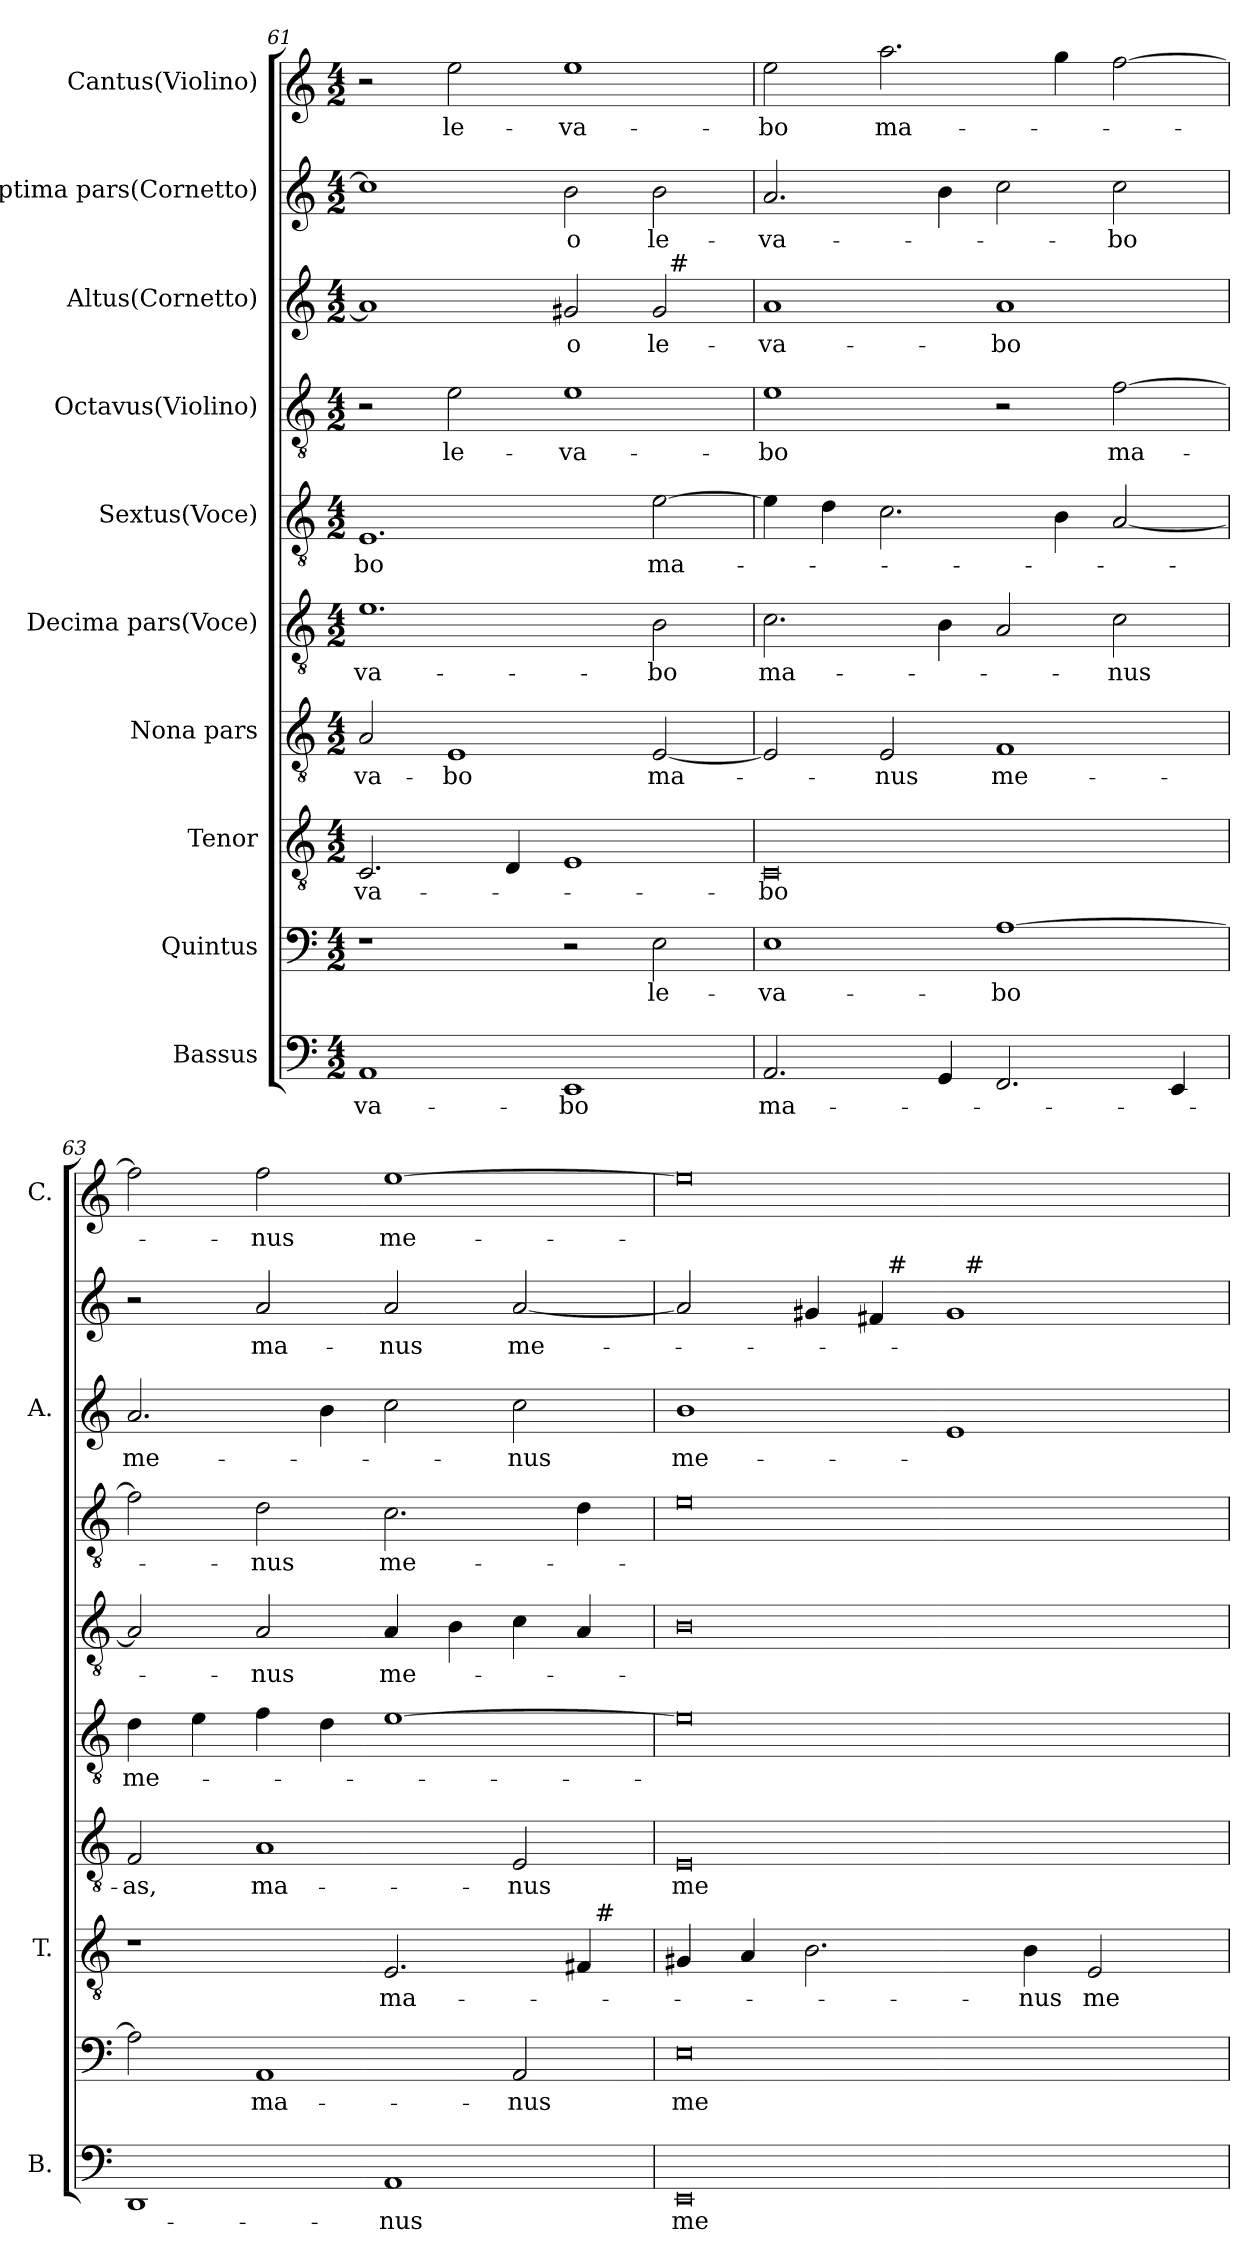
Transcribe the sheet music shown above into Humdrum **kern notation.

**kern	**text	**kern	**text	**kern	**text	**kern	**text	**kern	**text	**kern	**text	**kern	**text	**kern	**text	**kern	**text	**kern	**text
*part10	*part10	*part9	*part9	*part8	*part8	*part7	*part7	*part6	*part6	*part5	*part5	*part4	*part4	*part3	*part3	*part2	*part2	*part1	*part1
*staff10	*staff10	*staff9	*staff9	*staff8	*staff8	*staff7	*staff7	*staff6	*staff6	*staff5	*staff5	*staff4	*staff4	*staff3	*staff3	*staff2	*staff2	*staff1	*staff1
*I"Bassus	*	*I"Quintus	*	*I"Tenor	*	*I"Nona pars	*	*I"Decima pars(Voce)	*	*I"Sextus(Voce)	*	*I"Octavus(Violino)	*	*I"Altus(Cornetto)	*	*I"Septima pars(Cornetto)	*	*I"Cantus(Violino)	*
*I'B.	*	*	*	*I'T.	*	*	*	*	*	*	*	*	*	*I'A.	*	*	*	*I'C.	*
!!LO:PB:g=z
*clefF4	*	*clefF4	*	*clefGv2	*	*clefGv2	*	*clefGv2	*	*clefGv2	*	*clefGv2	*	*clefG2	*	*clefG2	*	*clefG2	*
*	*	*	*	*ITrd7c12	*	*ITrd7c12	*	*ITrd7c12	*	*ITrd7c12	*	*ITrd7c12	*	*	*	*	*	*	*
*k[]	*	*k[]	*	*k[]	*	*k[]	*	*k[]	*	*k[]	*	*k[]	*	*k[]	*	*k[]	*	*k[]	*
*a:	*	*a:	*	*a:	*	*a:	*	*a:	*	*a:	*	*a:	*	*a:	*	*a:	*	*a:	*
*M4/2	*	*M4/2	*	*M4/2	*	*M4/2	*	*M4/2	*	*M4/2	*	*M4/2	*	*M4/2	*	*M4/2	*	*M4/2	*
=61	=61	=61	=61	=61	=61	=61	=61	=61	=61	=61	=61	=61	=61	=61	=61	=61	=61	=61	=61
!	!LO:LY:b	!	!	!	!LO:LY:b	!	!LO:LY:b	!	!LO:LY:b	!	!LO:LY:b	!	!	!	!	!	!	!	!
*	*	*	*	*	*	*	*	*	*	*	*	*	*	*^	*	*	*	*	*
1AA	-va-	1r	.	2.CC/	-va-	2AA/	-va-	1.E	-va-	1.EE	-bo	2r	.	1a]	1ryy	.	1cc]	.	2r	.
!	!	!	!	!	!	!	!LO:LY:b	!	!	!	!	!	!LO:LY:b	!	!	!	!	!	!	!LO:LY:b
.	.	.	.	.	.	1EE	-bo	.	.	.	.	2E\	le-	.	.	.	.	.	2ee\	le-
.	.	.	.	4DD/	.	.	.	.	.	.	.	.	.	.	.	.	.	.	.	.
!	!LO:LY:b	!	!	!	!	!	!	!	!	!	!	!	!LO:LY:b	!	!	!LO:LY:b	!	!LO:LY:b	!	!LO:LY:b
1EE	-bo	2r	.	1EE	.	.	.	.	.	.	.	1E	-va-	2g#X/	2ryy	-o	2b\	-o	1ee	-va-
!	!	!	!LO:LY:b	!	!	!	!LO:LY:b	!	!LO:LY:b	!	!LO:LY:b	!	!	!	!	!LO:LY:b	!	!LO:LY:b	!	!
.	.	2E\	le-	.	.	[<2EE/	ma-	2BB\	-bo	[>2E\	ma-	.	.	2g#/	32ryy	le-	2b\	le-	.	.
!	!	!	!	!	!	!	!	!	!	!	!	!	!	!	!LO:TX:a:t=#	!	!	!	!	!
.	.	.	.	.	.	.	.	.	.	.	.	.	.	.	4...ryy	.	.	.	.	.
=62	=62	=62	=62	=62	=62	=62	=62	=62	=62	=62	=62	=62	=62	=62	=62	=62	=62	=62	=62	=62
!	!LO:LY:b	!	!LO:LY:b	!	!LO:LY:b	!	!	!	!LO:LY:b	!	!	!	!LO:LY:b	!	!	!LO:LY:b	!	!LO:LY:b	!	!LO:LY:b
*	*	*	*	*	*	*	*	*	*	*	*	*	*	*v	*v	*	*	*	*	*
2.AA/	ma-	1E	-va-	0CC	-bo	2EE/]	.	2.C\	ma-	4E\]	.	1E	-bo	1a	-va-	2.a/	-va-	2ee\	-bo
.	.	.	.	.	.	.	.	.	.	4D\	.	.	.	.	.	.	.	.	.
!	!	!	!	!	!	!	!LO:LY:b	!	!	!	!	!	!	!	!	!	!	!	!LO:LY:b
.	.	.	.	.	.	2EE/	-nus	.	.	2.C\	.	.	.	.	.	.	.	2.aa\	ma-
4GG/	.	.	.	.	.	.	.	4BB\	.	.	.	.	.	.	.	4b\	.	.	.
!	!	!	!LO:LY:b	!	!	!	!LO:LY:b	!	!	!	!	!	!	!	!LO:LY:b	!	!	!	!
2.FF/	.	[>1A	-bo	.	.	1FF	me-	2AA/	.	.	.	2r	.	1a	-bo	2cc\	.	.	.
.	.	.	.	.	.	.	.	.	.	4BB\	.	.	.	.	.	.	.	4gg\	.
!	!	!	!	!	!	!	!	!	!LO:LY:b	!	!	!	!LO:LY:b	!	!	!	!LO:LY:b	!	!
.	.	.	.	.	.	.	.	2C\	-nus	[<2AA/	.	[>2F\	ma-	.	.	2cc\	-bo	[>2ff\	.
4EE/	.	.	.	.	.	.	.	.	.	.	.	.	.	.	.	.	.	.	.
=63	=63	=63	=63	=63	=63	=63	=63	=63	=63	=63	=63	=63	=63	=63	=63	=63	=63	=63	=63
!	!	!	!	!	!	!	!LO:LY:b	!	!LO:LY:b	!	!	!	!	!	!LO:LY:b	!	!	!	!
*	*	*	*	*^	*	*	*	*	*	*	*	*	*	*	*	*	*	*	*
1DD	.	2A\]	.	1r	1ryy	.	2FF/	-as,	4D\	me-	2AA/]	.	2F\]	.	2.a/	me-	2r	.	2ff\]	.
.	.	.	.	.	.	.	.	.	4E\	.	.	.	.	.	.	.	.	.	.	.
!	!	!	!LO:LY:b	!	!	!	!	!LO:LY:b	!	!	!	!LO:LY:b	!	!LO:LY:b	!	!	!	!LO:LY:b	!	!LO:LY:b
.	.	1AA	ma-	.	.	.	1AA	ma-	4F\	.	2AA/	-nus	2D\	-nus	.	.	2a/	ma-	2ff\	-nus
.	.	.	.	.	.	.	.	.	4D\	.	.	.	.	.	4b\	.	.	.	.	.
!	!LO:LY:b	!	!	!	!	!LO:LY:b	!	!	!	!	!	!LO:LY:b	!	!LO:LY:b	!	!	!	!LO:LY:b	!	!LO:LY:b
1AA	-nus	.	.	2.EE/	2ryy	ma-	.	.	[>1E	.	4AA/	me-	2.C\	me-	2cc\	.	2a/	-nus	[>1ee	me-
.	.	.	.	.	.	.	.	.	.	.	4BB\	.	.	.	.	.	.	.	.	.
!	!	!	!LO:LY:b	!	!	!	!	!LO:LY:b	!	!	!	!	!	!	!	!LO:LY:b	!	!LO:LY:b	!	!
.	.	2AA/	-nus	.	4ryy	.	2EE/	-nus	.	.	4C\	.	.	.	2cc\	-nus	[<2a/	me-	.	.
.	.	.	.	4FF#/	32ryy	.	.	.	.	.	4AA/	.	4D\	.	.	.	.	.	.	.
!	!	!	!	!	!LO:TX:a:t=#	!	!	!	!	!	!	!	!	!	!	!	!	!	!	!
.	.	.	.	.	8..ryy	.	.	.	.	.	.	.	.	.	.	.	.	.	.	.
=64	=64	=64	=64	=64	=64	=64	=64	=64	=64	=64	=64	=64	=64	=64	=64	=64	=64	=64	=64	=64
!	!LO:LY:b	!	!LO:LY:b	!	!	!	!	!LO:LY:b	!	!	!	!	!	!	!	!LO:LY:b	!	!	!	!
*	*	*	*	*	*	*	*	*	*	*	*	*	*	*	*	*	*^	*	*	*
*	*	*	*	*v	*v	*	*	*	*	*	*	*	*	*	*	*	*	*^	*	*	*
0EE	me-	0E	me-	4GG#X/	.	0EE	me-	0E]	.	0BB	.	0E	.	1b	me-	2a/]	2ryy	1ryy	.	0ee]	.
.	.	.	.	4AA/	.	.	.	.	.	.	.	.	.	.	.	.	.	.	.	.	.
.	.	.	.	2.BB\	.	.	.	.	.	.	.	.	.	.	.	4g#X/	4ryy	.	.	.	.
.	.	.	.	.	.	.	.	.	.	.	.	.	.	.	.	4f#/	32ryy	.	.	.	.
!	!	!	!	!	!	!	!	!	!	!	!	!	!	!	!	!	!LO:TX:a:t=#	!	!	!	!
.	.	.	.	.	.	.	.	.	.	.	.	.	.	.	.	.	1ryy	.	.	.	.
.	.	.	.	.	.	.	.	.	.	.	.	.	.	1e	.	1g#	.	32ryy	.	.	.
!	!	!	!	!	!	!	!	!	!	!	!	!	!	!	!	!	!	!LO:TX:a:t=#	!	!	!
.	.	.	.	.	.	.	.	.	.	.	.	.	.	.	.	.	.	2ryy	.	.	.
!	!	!	!	!	!LO:LY:b	!	!	!	!	!	!	!	!	!	!	!	!	!	!	!	!
.	.	.	.	4BB\	-nus	.	.	.	.	.	.	.	.	.	.	.	.	.	.	.	.
!	!	!	!	!	!LO:LY:b	!	!	!	!	!	!	!	!	!	!	!	!	!	!	!	!
.	.	.	.	2EE/	me-	.	.	.	.	.	.	.	.	.	.	.	.	.	.	.	.
.	.	.	.	.	.	.	.	.	.	.	.	.	.	.	.	.	.	4...ryy	.	.	.
.	.	.	.	.	.	.	.	.	.	.	.	.	.	.	.	.	8..ryy	.	.	.	.
*	*	*	*	*	*	*	*	*	*	*	*	*	*	*	*	*v	*v	*v	*	*	*
=	=	=	=	=	=	=	=	=	=	=	=	=	=	=	=	=	=	=	=
*-	*-	*-	*-	*-	*-	*-	*-	*-	*-	*-	*-	*-	*-	*-	*-	*-	*-	*-	*-
